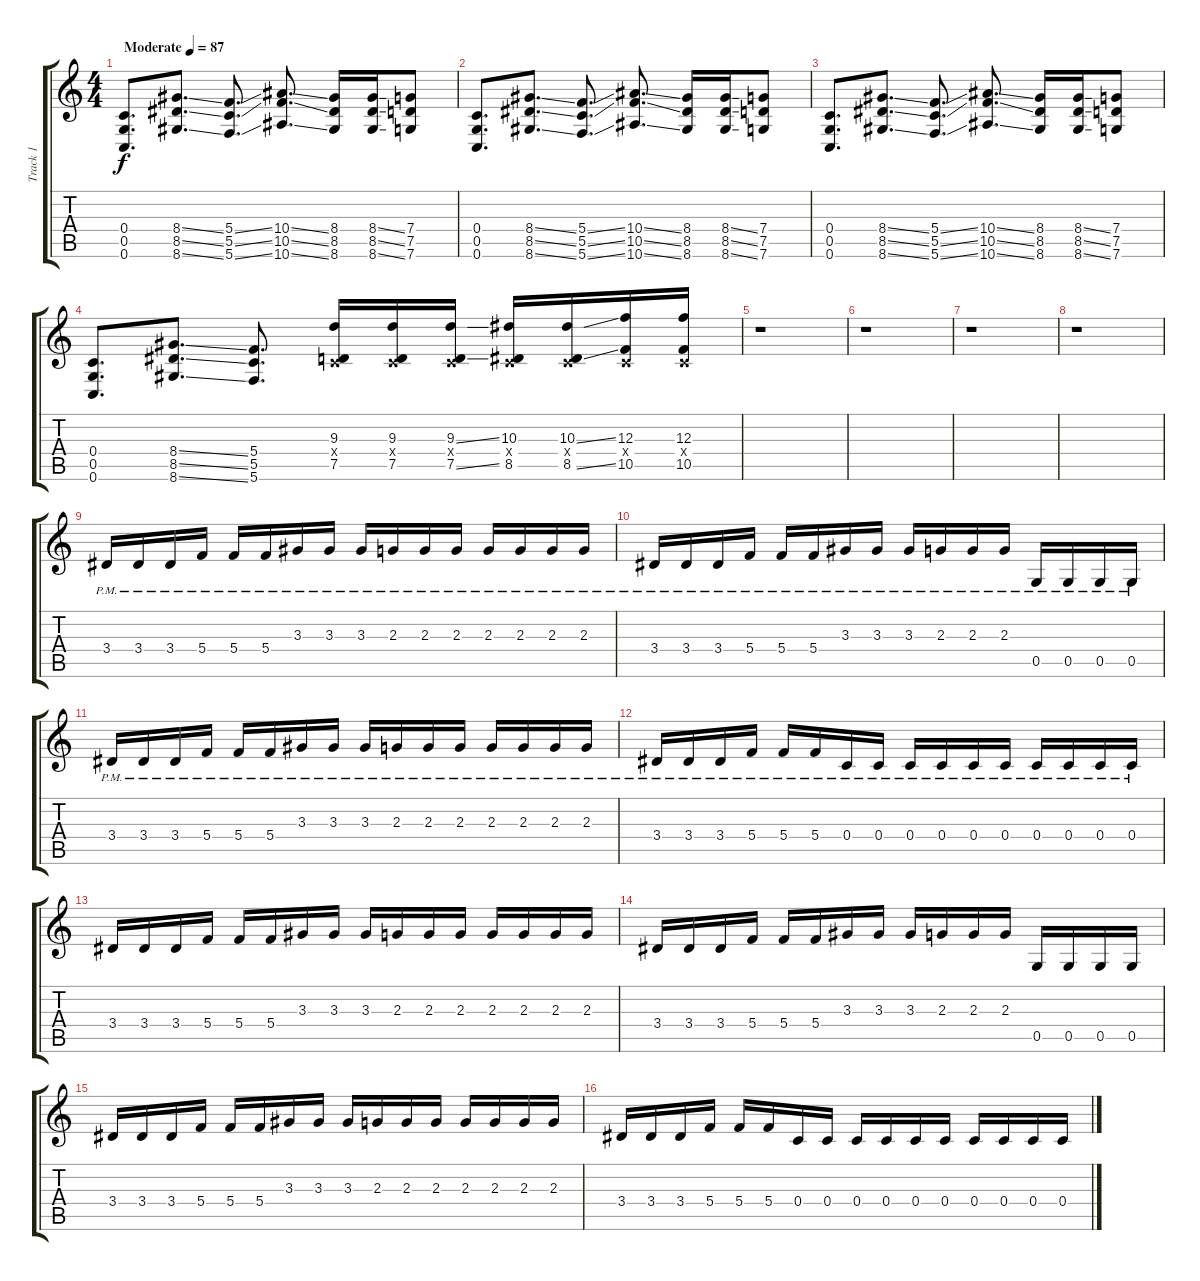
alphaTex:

\track ("Track 1" "Track 1") {instrument distortionguitar}
\staff {score tabs}
\tuning (D4 A3 F3 C3 G2 C2) {hide}
\ts (4 4)
\tempo (87 "Moderate")
\clef g2
\ks c
(0.4 0.5 0.6).8{d dy f instrument distortionguitar} (8.4{ss} 8.5{ss} 8.6{ss}).8{d} (5.4{ss} 5.5{ss} 5.6{ss}).8{d} (10.4{ss} 10.5{ss} 10.6{ss}).8{d} (8.4 8.5 8.6).16 (8.4{ss} 8.5{ss} 8.6{ss}).16 (7.4 7.5 7.6).8 |
(0.4 0.5 0.6).8{d} (8.4{ss} 8.5{ss} 8.6{ss}).8{d} (5.4{ss} 5.5{ss} 5.6{ss}).8{d} (10.4{ss} 10.5{ss} 10.6{ss}).8{d} (8.4 8.5 8.6).16 (8.4{ss} 8.5{ss} 8.6{ss}).16 (7.4 7.5 7.6).8 |
(0.4 0.5 0.6).8{d} (8.4{ss} 8.5{ss} 8.6{ss}).8{d} (5.4{ss} 5.5{ss} 5.6{ss}).8{d} (10.4{ss} 10.5{ss} 10.6{ss}).8{d} (8.4 8.5 8.6).16 (8.4{ss} 8.5{ss} 8.6{ss}).16 (7.4 7.5 7.6).8 |
(0.4 0.5 0.6).8{d} (8.4{ss} 8.5{ss} 8.6{ss}).8{d} (5.4 5.5 5.6).8{d} (9.3 0.4{x} 7.5).16 (9.3 0.4{x} 7.5).16 (9.3{ss} 0.4{x} 7.5{ss}).16 (10.3 0.4{x} 8.5).16 (10.3{ss} 0.4{x} 8.5{ss}).16 (12.3 0.4{x} 10.5).16 (12.3 0.4{x} 10.5).16 |
r.1 |
r.1 |
r.1 |
r.1 |
3.4{pm}.16{instrument electricguitarmuted} 3.4{pm}.16 3.4{pm}.16 5.4{pm}.16 5.4{pm}.16 5.4{pm}.16 3.3{pm}.16 3.3{pm}.16 3.3{pm}.16 2.3{pm}.16 2.3{pm}.16 2.3{pm}.16 2.3{pm}.16 2.3{pm}.16 2.3{pm}.16 2.3{pm}.16 |
3.4{pm}.16 3.4{pm}.16 3.4{pm}.16 5.4{pm}.16 5.4{pm}.16 5.4{pm}.16 3.3{pm}.16 3.3{pm}.16 3.3{pm}.16 2.3{pm}.16 2.3{pm}.16 2.3{pm}.16 0.5{pm}.16 0.5{pm}.16 0.5{pm}.16 0.5{pm}.16 |
3.4{pm}.16 3.4{pm}.16 3.4{pm}.16 5.4{pm}.16 5.4{pm}.16 5.4{pm}.16 3.3{pm}.16 3.3{pm}.16 3.3{pm}.16 2.3{pm}.16 2.3{pm}.16 2.3{pm}.16 2.3{pm}.16 2.3{pm}.16 2.3{pm}.16 2.3{pm}.16 |
3.4{pm}.16 3.4{pm}.16 3.4{pm}.16 5.4{pm}.16 5.4{pm}.16 5.4{pm}.16 0.4{pm}.16 0.4{pm}.16 0.4{pm}.16 0.4{pm}.16 0.4{pm}.16 0.4{pm}.16 0.4{pm}.16 0.4{pm}.16 0.4{pm}.16 0.4{pm}.16 |
3.4.16{instrument electricguitarclean} 3.4.16 3.4.16 5.4.16 5.4.16 5.4.16 3.3.16 3.3.16 3.3.16 2.3.16 2.3.16 2.3.16 2.3.16 2.3.16 2.3.16 2.3.16 |
3.4.16 3.4.16 3.4.16 5.4.16 5.4.16 5.4.16 3.3.16 3.3.16 3.3.16 2.3.16 2.3.16 2.3.16 0.5.16 0.5.16 0.5.16 0.5.16 |
3.4.16 3.4.16 3.4.16 5.4.16 5.4.16 5.4.16 3.3.16 3.3.16 3.3.16 2.3.16 2.3.16 2.3.16 2.3.16 2.3.16 2.3.16 2.3.16 |
3.4.16 3.4.16 3.4.16 5.4.16 5.4.16 5.4.16 0.4.16 0.4.16 0.4.16 0.4.16 0.4.16 0.4.16 0.4.16 0.4.16 0.4.16 0.4.16
